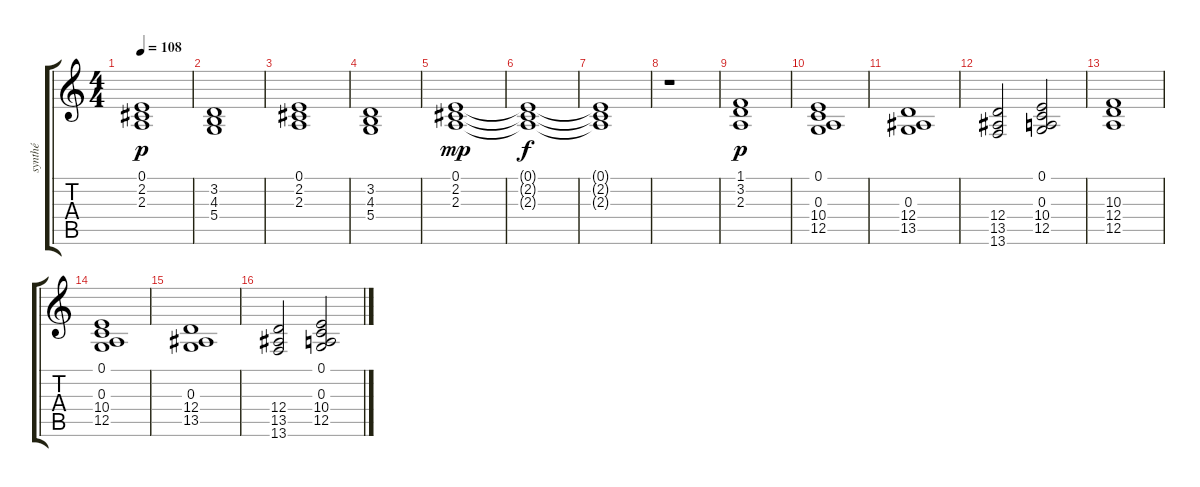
\track ("synthé" "synthé") {instrument synthstrings1}
\staff {score tabs}
\tuning (E4 B3 G3 D3 A2 E2) {hide}
\ts (4 4)
\tempo 108
\clef g2
\ks c
(0.1 2.2 2.3).1{dy p} |
(3.2 4.3 5.4).1 |
(0.1 2.2 2.3).1 |
(3.2 4.3 5.4).1 |
(0.1 2.2 2.3).1{dy mp} |
(0.1{t} 2.2{t} 2.3{t}).1{dy f} |
(0.1{t} 2.2{t} 2.3{t}).1 |
r.1 |
(1.1 3.2 2.3).1{dy p} |
(0.1 0.3 10.4 12.5).1 |
(0.3 12.4 13.5).1 |
(12.4 13.5 13.6).2 (0.1 0.3 10.4 12.5).2 |
(10.3 12.4 12.5).1 |
(0.1 0.3 10.4 12.5).1 |
(0.3 12.4 13.5).1 |
(12.4 13.5 13.6).2 (0.1 0.3 10.4 12.5).2
